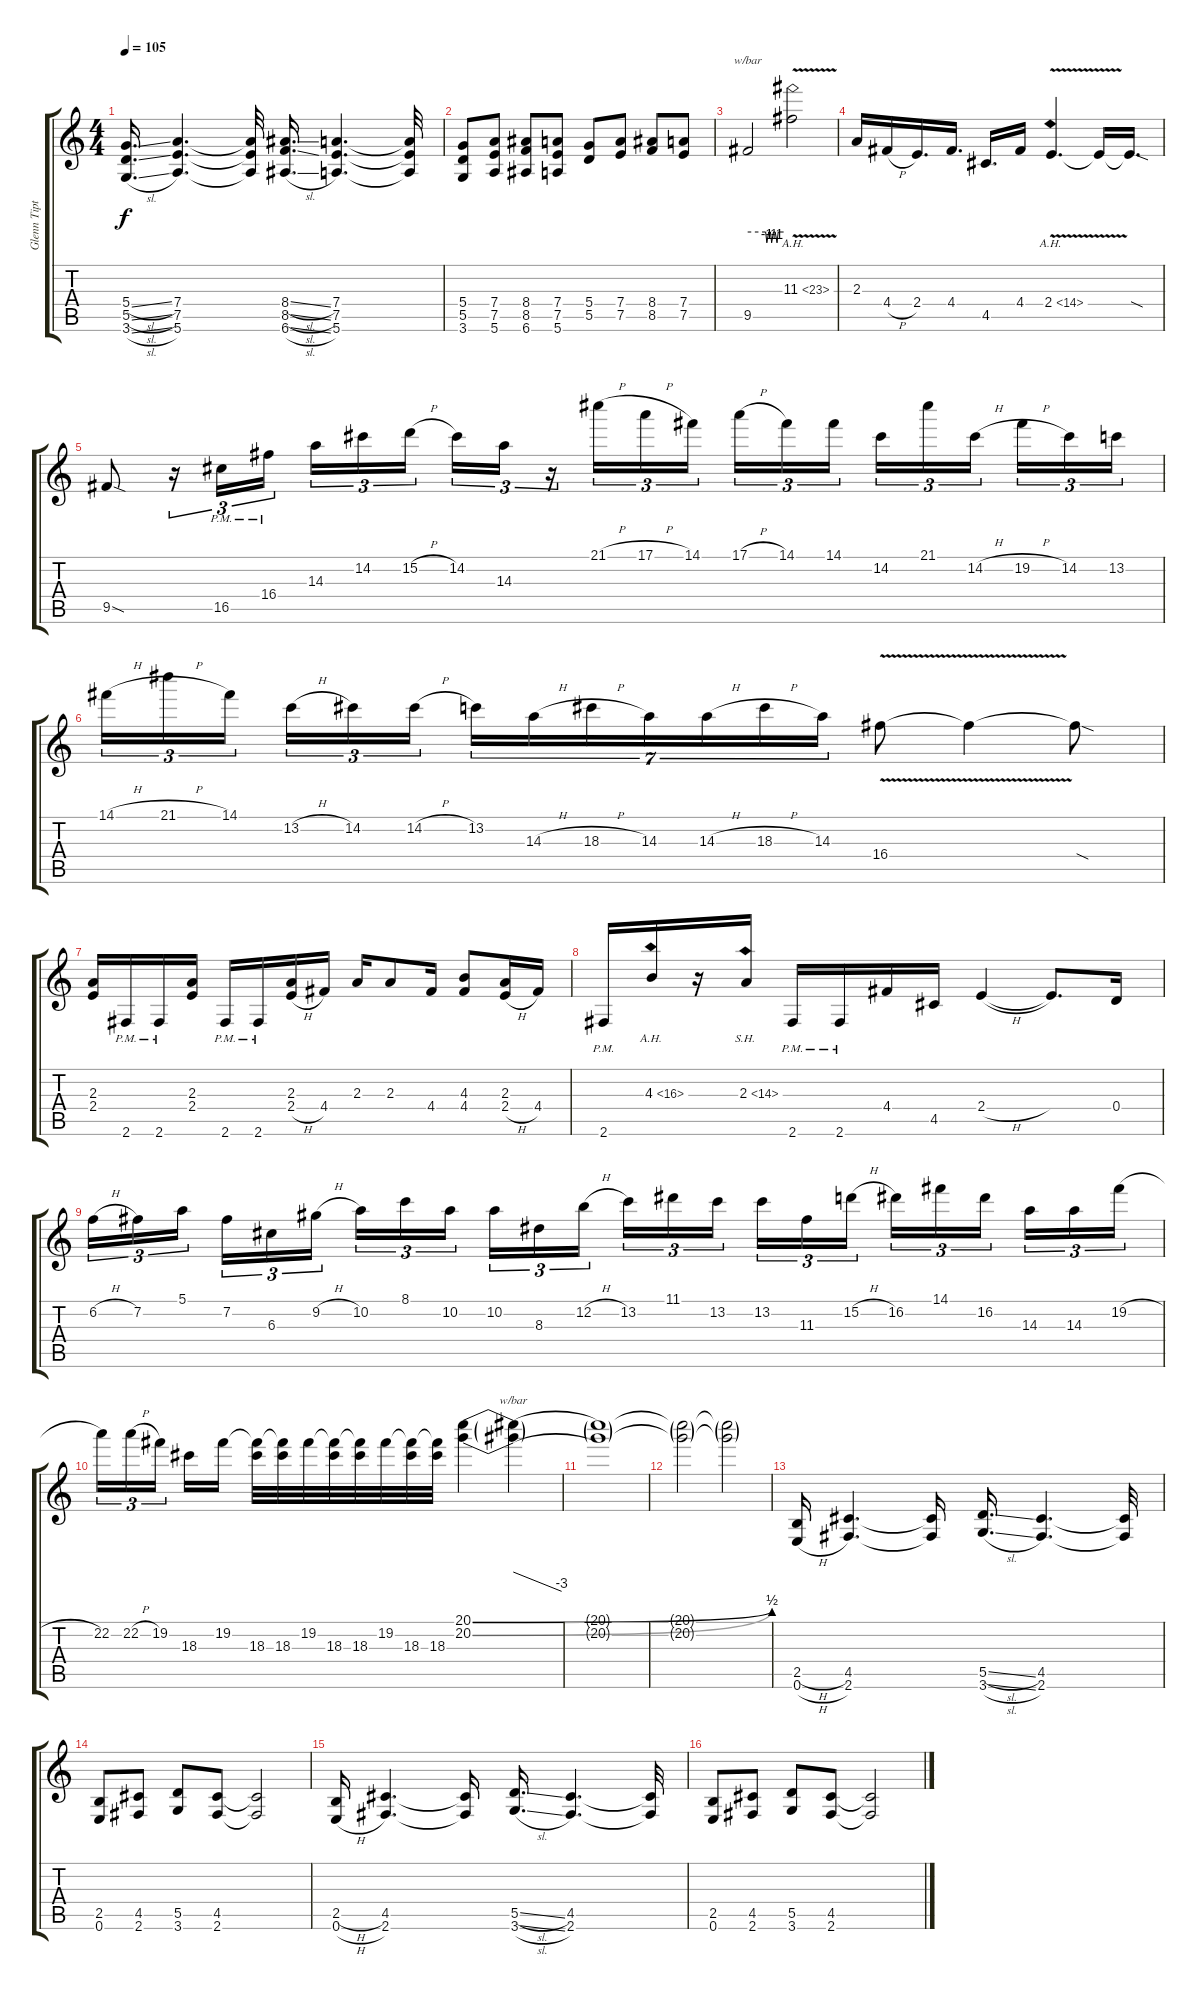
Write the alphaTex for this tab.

\track ("Glenn Tipton" "Glenn Tipt") {instrument distortionguitar}
\staff {score tabs}
\tuning (E4 B3 G3 D3 A2 E2) {hide}
\ts (4 4)
\tempo 105
\clef g2
\ks c
(5.4{sl} 5.5{sl} 3.6{sl}).16{d dy f} (7.4 7.5 5.6).4{d} (7.4{t} 7.5{t} 5.6{t}).32 (8.4{sl} 8.5{sl} 6.6{sl}).16{d} (7.4 7.5 5.6).4{d} (7.4{t} 7.5{t} 5.6{t}).32 |
(5.4 5.5 3.6).8 (7.4 7.5 5.6).8 (8.4 8.5 6.6).8 (7.4 7.5 5.6).8 (5.4 5.5).8 (7.4 7.5).8 (8.4 8.5).8 (7.4 7.5).8 |
9.5.2{tbe (custom default 0 0 30 0 32 -4 35 0 38 0 40 -4 43 0 46 0 49 -4 51 0 60 0) volume 16 balance 8} 11.3{ah 12 v}.2 |
2.3.16 4.4{h}.16 2.4.16{d} 4.4.16{d} 4.5.16{d} 4.4.16 2.4{ah 12 v}.4{d} 2.4{t}.16 2.4{sod t}.16{d} |
9.5{sod}.8 r.16{tu (3 2)} 16.5{pm}.16{tu (3 2)} 16.4{pm}.16{tu (3 2)} 14.3.16{tu (3 2)} 14.2.16{tu (3 2)} 15.2{h}.16{tu (3 2) beam splitsecondary} 14.2.16{tu (3 2)} 14.3.16{tu (3 2)} r.16{tu (3 2)} 21.1{h}.16{tu (3 2)} 17.1{h}.16{tu (3 2)} 14.1.16{tu (3 2) beam splitsecondary} 17.1{h}.16{tu (3 2)} 14.1.16{tu (3 2)} 14.1.16{tu (3 2)} 14.2.16{tu (3 2)} 21.1.16{tu (3 2)} 14.2{h}.16{tu (3 2) beam splitsecondary} 19.2{h}.16{tu (3 2)} 14.2.16{tu (3 2)} 13.2.16{tu (3 2)} |
14.1{h}.16{tu (3 2)} 21.1{h}.16{tu (3 2)} 14.1.16{tu (3 2) beam splitsecondary} 13.2{h}.16{tu (3 2)} 14.2.16{tu (3 2)} 14.2{h}.16{tu (3 2)} 13.2.16{tu (7 4)} 14.3{h}.16{tu (7 4)} 18.3{h}.16{tu (7 4)} 14.3.16{tu (7 4)} 14.3{h}.16{tu (7 4)} 18.3{h}.16{tu (7 4)} 14.3.16{tu (7 4)} 16.4{v}.8 16.4{t}.4 16.4{sod t}.8 |
(2.3 2.4).16 2.6{pm}.16 2.6{pm}.16 (2.3 2.4).16 2.6{pm}.16 2.6{pm}.16 (2.3 2.4{h}).16 4.4.16 2.3.16 2.3.8 4.4.16 (4.3 4.4).8 (2.3 2.4{h}).16 4.4.16 |
2.6{pm}.16 4.3{ah 12}.16 r.16 2.3{sh 12}.16 2.6{pm}.16 2.6{pm}.16 4.4.16 4.5.16 2.4{h}.4 2.4{t}.8{d} 0.4.16 |
6.2{h}.16{tu (3 2)} 7.2.16{tu (3 2)} 5.1.16{tu (3 2) beam splitsecondary} 7.2.16{tu (3 2)} 6.3.16{tu (3 2)} 9.2{h}.16{tu (3 2)} 10.2.16{tu (3 2)} 8.1.16{tu (3 2)} 10.2.16{tu (3 2) beam splitsecondary} 10.2.16{tu (3 2)} 8.3.16{tu (3 2)} 12.2{h}.16{tu (3 2)} 13.2.16{tu (3 2)} 11.1.16{tu (3 2)} 13.2.16{tu (3 2) beam splitsecondary} 13.2.16{tu (3 2)} 11.3.16{tu (3 2)} 15.2{h}.16{tu (3 2)} 16.2.16{tu (3 2)} 14.1.16{tu (3 2)} 16.2.16{tu (3 2) beam splitsecondary} 14.3.16{tu (3 2)} 14.3.16{tu (3 2)} 19.2{h}.16{tu (3 2)} |
22.2.16{tu (3 2)} 22.2{h}.16{tu (3 2)} 19.2.16{tu (3 2) beam splitsecondary} 18.3.16 19.2.16 (19.2{t} 18.3).32 (19.2{t} 18.3).32 19.2.32 (19.2{t} 18.3).32 (19.2{t} 18.3).32 19.2.32 (19.2{t} 18.3).32 (19.2{t} 18.3).32 (20.1{be (bend 0 0 60 2)} 20.2{be (bend 0 0 60 2)}).4 (20.1{t} 20.2{t}).4{tbe (dive default 0 0 60 -12)} |
(20.1{t} 20.2{t}).1 |
(20.1{t} 20.2{t}).2 (20.1{t} 20.2{t}).2 |
(2.5{h} 0.6{h}).16{volume 14 balance 15} (4.5 2.6).4{d} (4.5{t} 2.6{t}).16 (5.5{sl} 3.6{sl}).16{d} (4.5 2.6).4{d} (4.5{t} 2.6{t}).32 |
(2.5 0.6).8 (4.5 2.6).8 (5.5 3.6).8 (4.5 2.6).8 (4.5{t} 2.6{t}).2 |
(2.5{h} 0.6{h}).16 (4.5 2.6).4{d} (4.5{t} 2.6{t}).16 (5.5{sl} 3.6{sl}).16{d} (4.5 2.6).4{d} (4.5{t} 2.6{t}).32 |
(2.5 0.6).8 (4.5 2.6).8 (5.5 3.6).8 (4.5 2.6).8 (4.5{t} 2.6{t}).2
